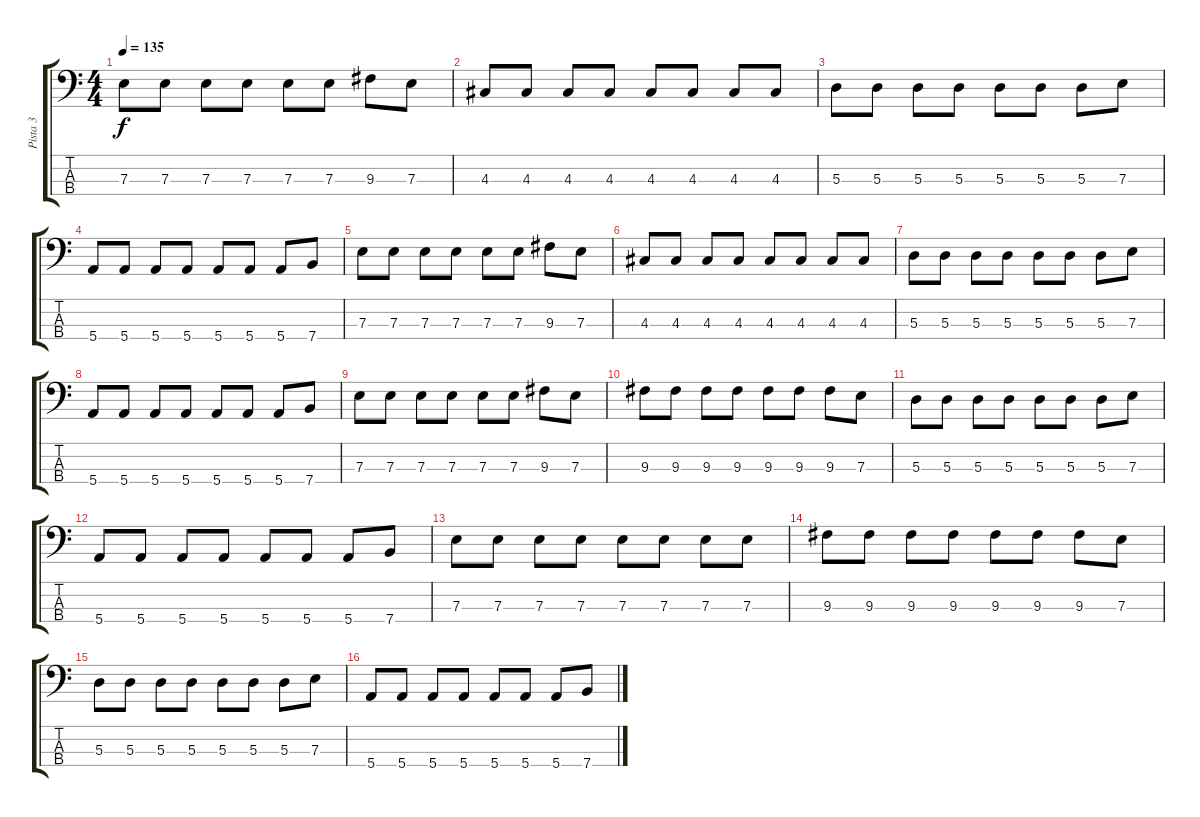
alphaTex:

\track ("Pista 3" "Pista 3") {instrument electricbassfinger}
\staff {score tabs}
\tuning (G2 D2 A1 E1) {hide}
\ts (4 4)
\tempo 135
\clef f4
\ks c
7.3.8{dy f} 7.3.8 7.3.8 7.3.8 7.3.8 7.3.8 9.3.8 7.3.8 |
4.3.8 4.3.8 4.3.8 4.3.8 4.3.8 4.3.8 4.3.8 4.3.8 |
5.3.8 5.3.8 5.3.8 5.3.8 5.3.8 5.3.8 5.3.8 7.3.8 |
5.4.8 5.4.8 5.4.8 5.4.8 5.4.8 5.4.8 5.4.8 7.4.8 |
7.3.8 7.3.8 7.3.8 7.3.8 7.3.8 7.3.8 9.3.8 7.3.8 |
4.3.8 4.3.8 4.3.8 4.3.8 4.3.8 4.3.8 4.3.8 4.3.8 |
5.3.8 5.3.8 5.3.8 5.3.8 5.3.8 5.3.8 5.3.8 7.3.8 |
5.4.8 5.4.8 5.4.8 5.4.8 5.4.8 5.4.8 5.4.8 7.4.8 |
7.3.8 7.3.8 7.3.8 7.3.8 7.3.8 7.3.8 9.3.8 7.3.8 |
9.3.8 9.3.8 9.3.8 9.3.8 9.3.8 9.3.8 9.3.8 7.3.8 |
5.3.8 5.3.8 5.3.8 5.3.8 5.3.8 5.3.8 5.3.8 7.3.8 |
5.4.8 5.4.8 5.4.8 5.4.8 5.4.8 5.4.8 5.4.8 7.4.8 |
7.3.8 7.3.8 7.3.8 7.3.8 7.3.8 7.3.8 7.3.8 7.3.8 |
9.3.8 9.3.8 9.3.8 9.3.8 9.3.8 9.3.8 9.3.8 7.3.8 |
5.3.8 5.3.8 5.3.8 5.3.8 5.3.8 5.3.8 5.3.8 7.3.8 |
5.4.8 5.4.8 5.4.8 5.4.8 5.4.8 5.4.8 5.4.8 7.4.8
